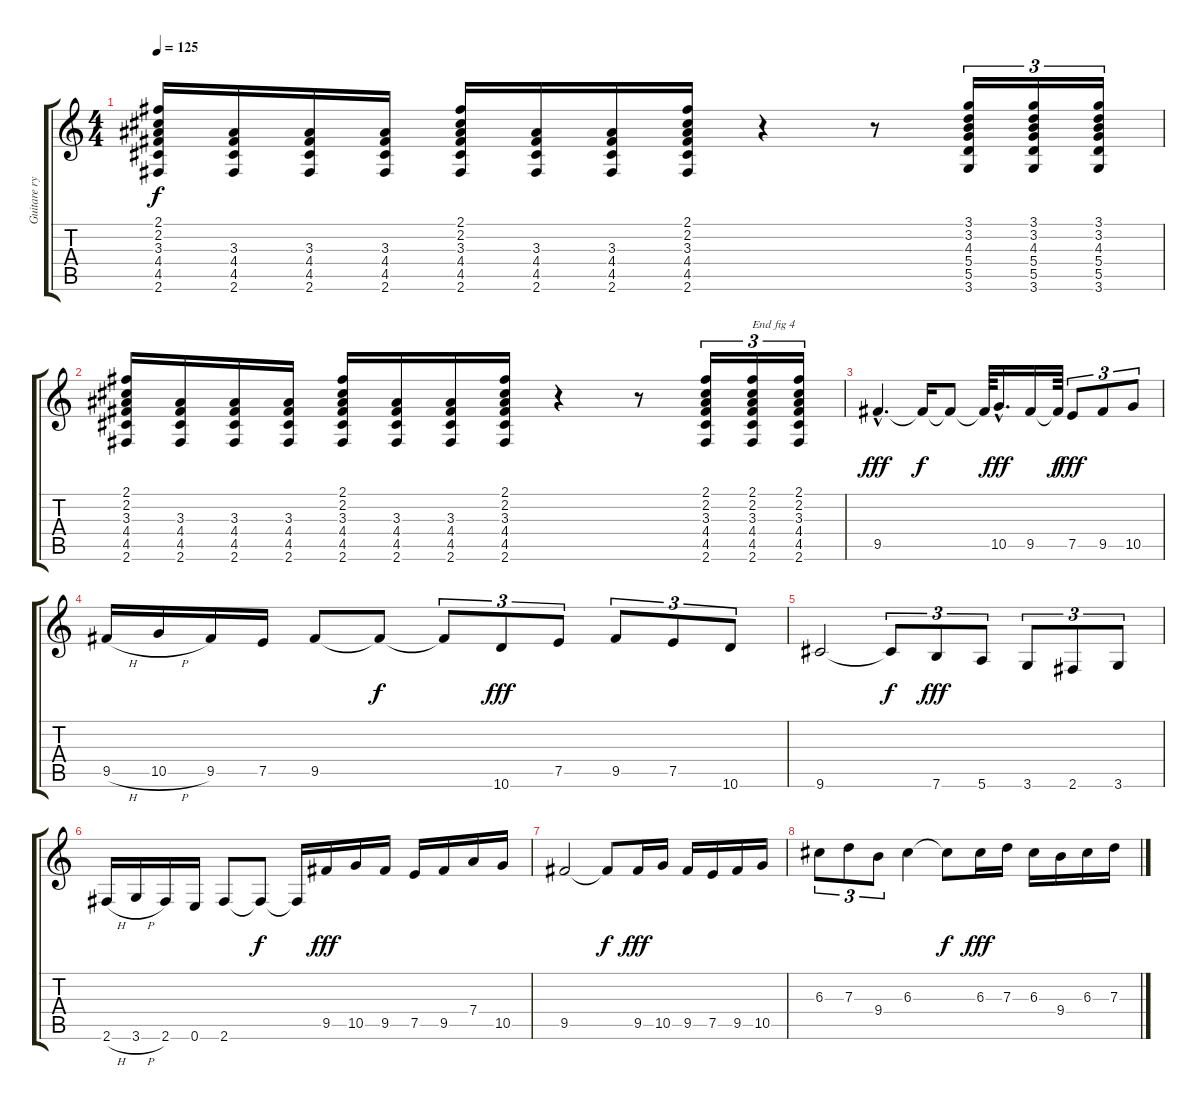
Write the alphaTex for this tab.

\track ("Guitare ryth1 Porl" "Guitare ry") {instrument acousticguitarsteel}
\staff {score tabs}
\tuning (E4 B3 G3 D3 A2 E2) {hide}
\ts (4 4)
\tempo 125
\clef g2
\ks c
(2.1 2.2 3.3 4.4 4.5 2.6).16{dy f} (3.3 4.4 4.5 2.6).16 (3.3 4.4 4.5 2.6).16 (3.3 4.4 4.5 2.6).16 (2.1 2.2 3.3 4.4 4.5 2.6).16 (3.3 4.4 4.5 2.6).16 (3.3 4.4 4.5 2.6).16 (2.1 2.2 3.3 4.4 4.5 2.6).16 r.4 r.8 (3.1 3.2 4.3 5.4 5.5 3.6).16{tu (3 2)} (3.1 3.2 4.3 5.4 5.5 3.6).16{tu (3 2)} (3.1 3.2 4.3 5.4 5.5 3.6).16{tu (3 2)} |
(2.1 2.2 3.3 4.4 4.5 2.6).16 (3.3 4.4 4.5 2.6).16 (3.3 4.4 4.5 2.6).16 (3.3 4.4 4.5 2.6).16 (2.1 2.2 3.3 4.4 4.5 2.6).16 (3.3 4.4 4.5 2.6).16 (3.3 4.4 4.5 2.6).16 (2.1 2.2 3.3 4.4 4.5 2.6).16 r.4 r.8 (2.1 2.2 3.3 4.4 4.5 2.6).16{tu (3 2)} (2.1 2.2 3.3 4.4 4.5 2.6).16{tu (3 2) txt "End fig 4"} (2.1 2.2 3.3 4.4 4.5 2.6).16{tu (3 2)} |
9.5{hac}.4{d dy fff instrument electricguitarclean} 9.5{t}.16{dy f} 9.5{t}.8 9.5{t}.64 10.5{hac}.16{d dy fff} 9.5.16 9.5{t}.64{dy f} 7.5.8{tu (3 2) dy fff} 9.5.8{tu (3 2)} 10.5.8{tu (3 2)} |
9.5{h}.16 10.5{h}.16 9.5.16 7.5.16 9.5.8 9.5{t}.8{dy f} 9.5{t}.8{tu (3 2)} 10.6.8{tu (3 2) dy fff} 7.5.8{tu (3 2)} 9.5.8{tu (3 2)} 7.5.8{tu (3 2)} 10.6.8{tu (3 2)} |
9.6.2 9.6{t}.8{tu (3 2) dy f} 7.6.8{tu (3 2) dy fff} 5.6.8{tu (3 2)} 3.6.8{tu (3 2)} 2.6.8{tu (3 2)} 3.6.8{tu (3 2)} |
2.6{h}.16 3.6{h}.16 2.6.16 0.6.16 2.6.8 2.6{t}.8{dy f} 2.6{t}.16 9.5.16{dy fff} 10.5.16 9.5.16 7.5.16 9.5.16 7.4.16 10.5.16 |
9.5.2 9.5{t}.8{dy f} 9.5.16{dy fff} 10.5.16 9.5.16 7.5.16 9.5.16 10.5.16 |
6.3.8{tu (3 2)} 7.3.8{tu (3 2)} 9.4.8{tu (3 2)} 6.3.4 6.3{t}.8{dy f} 6.3.16{dy fff} 7.3.16 6.3.16 9.4.16 6.3.16 7.3.16
